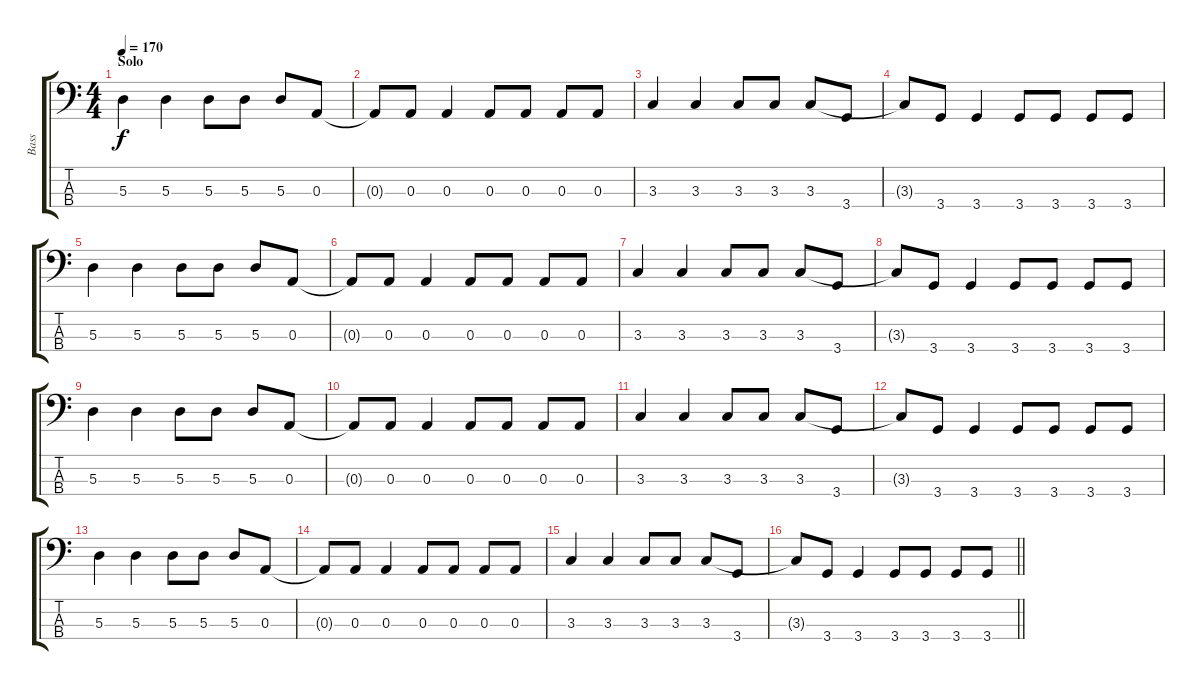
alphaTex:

\track ("Bass" "Bass") {instrument electricbassfinger}
\staff {score tabs}
\tuning (G2 D2 A1 E1) {hide}
\ts (4 4)
\section ("" "Solo")
\tempo 170
\clef f4
\ks c
5.3.4{dy f} 5.3.4 5.3.8 5.3.8 5.3.8 0.3.8 |
0.3{t}.8 0.3.8 0.3.4 0.3.8 0.3.8 0.3.8 0.3.8 |
3.3.4 3.3.4 3.3.8 3.3.8 3.3.8 3.4.8 |
3.3{t}.8 3.4.8 3.4.4 3.4.8 3.4.8 3.4.8 3.4.8 |
5.3.4 5.3.4 5.3.8 5.3.8 5.3.8 0.3.8 |
0.3{t}.8 0.3.8 0.3.4 0.3.8 0.3.8 0.3.8 0.3.8 |
3.3.4 3.3.4 3.3.8 3.3.8 3.3.8 3.4.8 |
3.3{t}.8 3.4.8 3.4.4 3.4.8 3.4.8 3.4.8 3.4.8 |
5.3.4 5.3.4 5.3.8 5.3.8 5.3.8 0.3.8 |
0.3{t}.8 0.3.8 0.3.4 0.3.8 0.3.8 0.3.8 0.3.8 |
3.3.4 3.3.4 3.3.8 3.3.8 3.3.8 3.4.8 |
3.3{t}.8 3.4.8 3.4.4 3.4.8 3.4.8 3.4.8 3.4.8 |
5.3.4 5.3.4 5.3.8 5.3.8 5.3.8 0.3.8 |
0.3{t}.8 0.3.8 0.3.4 0.3.8 0.3.8 0.3.8 0.3.8 |
3.3.4 3.3.4 3.3.8 3.3.8 3.3.8 3.4.8 |
\barLineRight lightlight
3.3{t}.8 3.4.8 3.4.4 3.4.8 3.4.8 3.4.8 3.4.8
